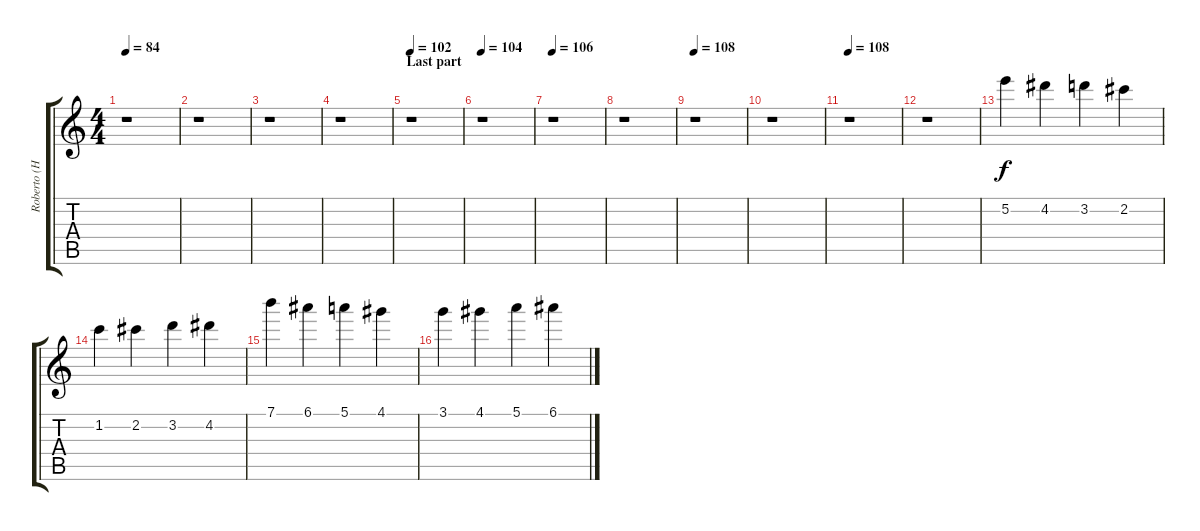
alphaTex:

\track ("Roberto (HiStrings)" "Roberto (H") {instrument tremolostrings}
\staff {score tabs}
\tuning (E6 B5 G5 D5 A4 E4) {hide}
\ts (4 4)
\tempo 84
\clef g2
\ks c
r.1{dy f} |
r.1 |
r.1 |
r.1 |
\section ("" "Last part")
\tempo 102
r.1 |
\tempo 104
r.1 |
\tempo 106
r.1 |
r.1 |
\tempo 108
r.1 |
r.1 |
\tempo 108
r.1 |
r.1 |
5.2.4{volume 13 instrument tremolostrings} 4.2.4 3.2.4 2.2.4 |
1.2.4 2.2.4 3.2.4 4.2.4 |
7.1.4 6.1.4 5.1.4 4.1.4 |
3.1.4 4.1.4 5.1.4 6.1.4
